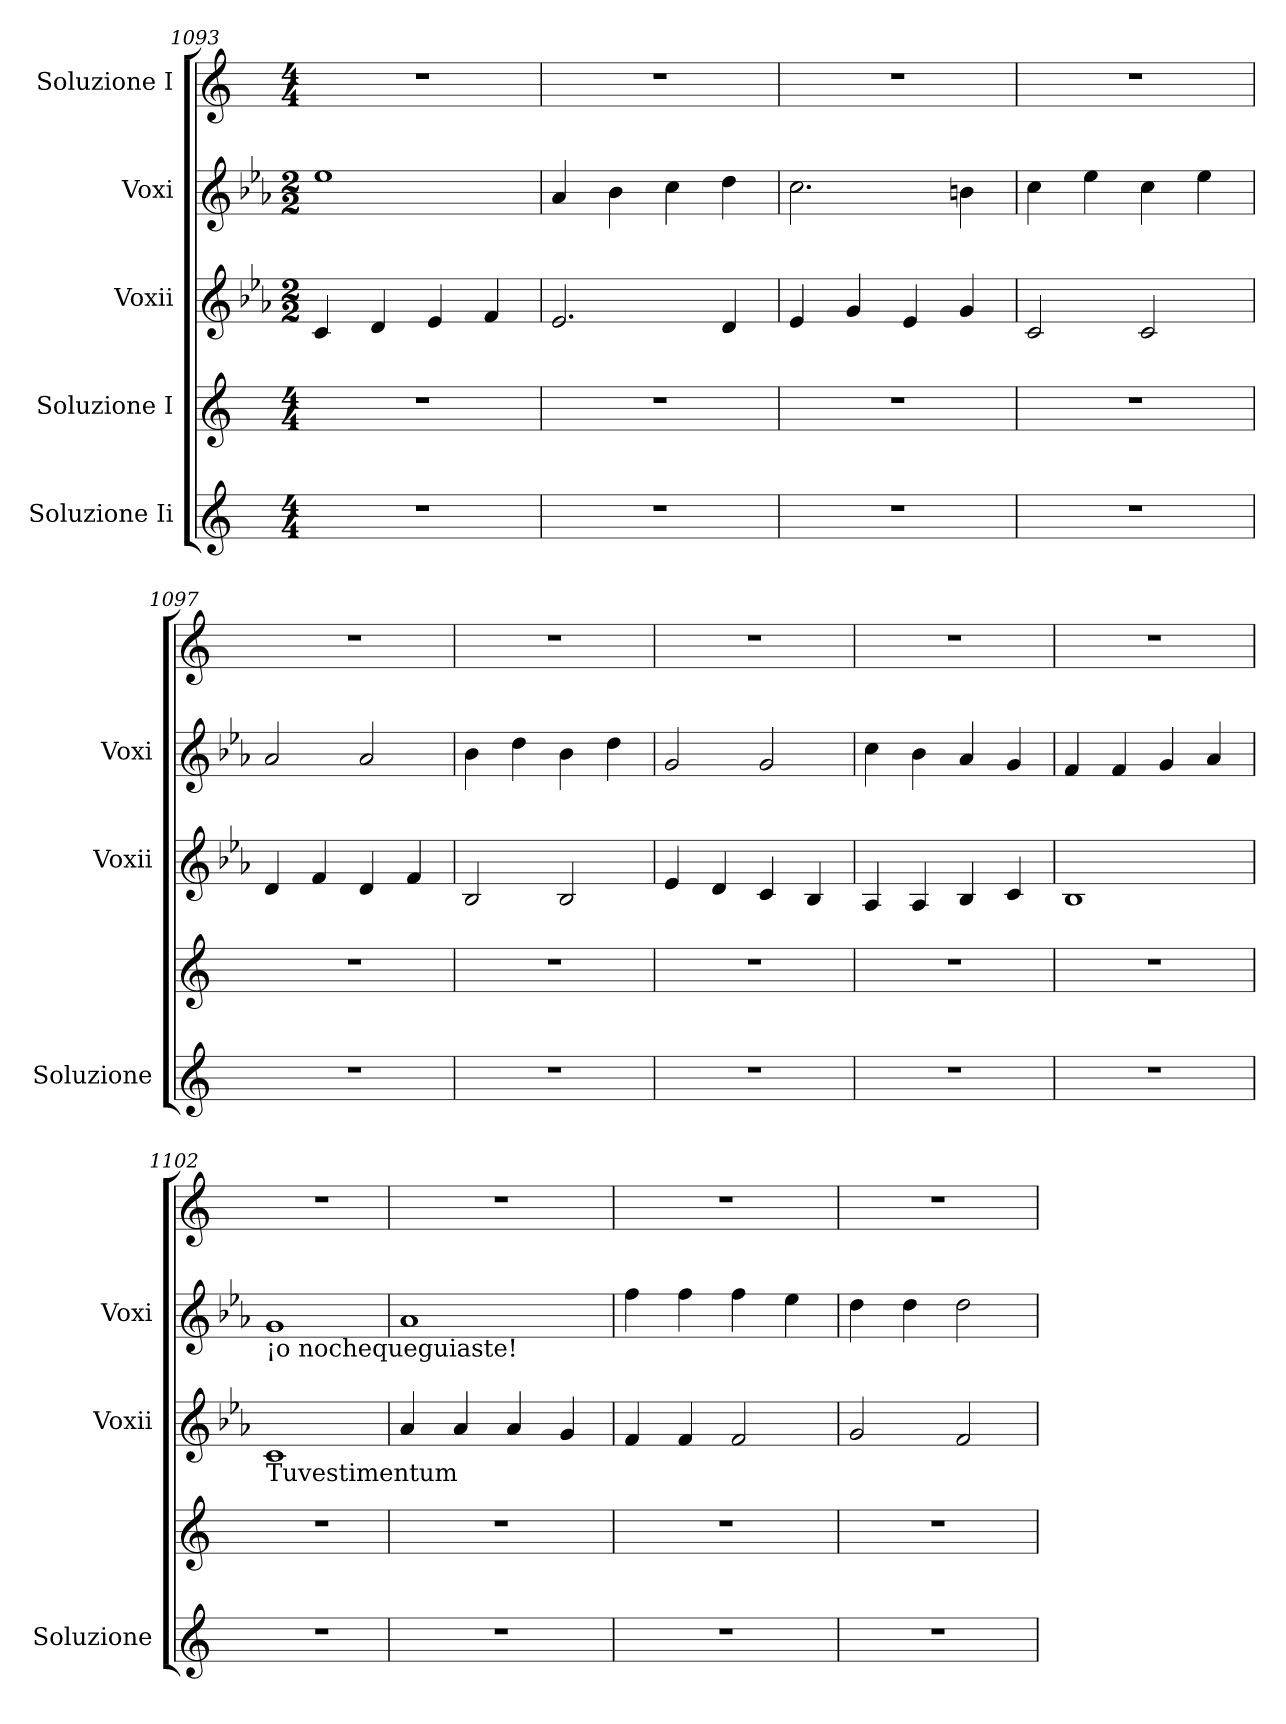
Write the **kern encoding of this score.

**kern	**kern	**kern	**kern	**kern
*part5	*part4	*part3	*part2	*part1
*staff5	*staff4	*staff3	*staff2	*staff1
*I"Soluzione Ii	*I"Soluzione I	*I"Voxii	*I"Voxi	*I"Soluzione I
*I'Soluzione	*	*I'Voxii	*I'Voxi	*
*clefG2	*clefG2	*clefG2	*clefG2	*clefG2
*k[]	*k[]	*k[b-e-a-]	*k[b-e-a-]	*k[]
*C:	*C:	*E-:	*E-:	*C:
*M4/4	*M4/4	*M2/2	*M2/2	*M4/4
=1093	=1093	=1093	=1093	=1093
1r	1r	4c/	1ee-	1r
.	.	4d/	.	.
.	.	4e-/	.	.
.	.	4f/	.	.
=1094	=1094	=1094	=1094	=1094
1r	1r	2.e-/	4a-/	1r
.	.	.	4b-\	.
.	.	.	4cc\	.
.	.	4d/	4dd\	.
=1095	=1095	=1095	=1095	=1095
1r	1r	4e-/	2.cc\	1r
.	.	4g/	.	.
.	.	4e-/	.	.
.	.	4g/	4bn\	.
=1096	=1096	=1096	=1096	=1096
1r	1r	2c/	4cc\	1r
.	.	.	4ee-\	.
.	.	2c/	4cc\	.
.	.	.	4ee-\	.
!!LO:PB:g=z
=1097	=1097	=1097	=1097	=1097
1r	1r	4d/	2a-/	1r
.	.	4f/	.	.
.	.	4d/	2a-/	.
.	.	4f/	.	.
=1098	=1098	=1098	=1098	=1098
1r	1r	2B-/	4b-i\	1r
.	.	.	4dd\	.
.	.	2B-/	4b-\	.
.	.	.	4dd\	.
=1099	=1099	=1099	=1099	=1099
1r	1r	4e-/	2g/	1r
.	.	4d/	.	.
.	.	4c/	2g/	.
.	.	4B-/	.	.
=1100	=1100	=1100	=1100	=1100
1r	1r	4A-/	4cc\	1r
.	.	4A-/	4b-\	.
.	.	4B-/	4a-/	.
.	.	4c/	4g/	.
=1101	=1101	=1101	=1101	=1101
1r	1r	1B-	4f/	1r
.	.	.	4f/	.
.	.	.	4g/	.
.	.	.	4a-/	.
!!LO:LB:g=z
=1102	=1102	=1102	=1102	=1102
!	!	!	!LO:TX:b:t=¡o nochequeguiaste!	!
!	!	!LO:TX:b:t=Tuvestimentum	!	!
1r	1r	1c	1g	1r
=1103	=1103	=1103	=1103	=1103
1r	1r	4a-/	1a-	1r
.	.	4a-/	.	.
.	.	4a-/	.	.
.	.	4g/	.	.
=1104	=1104	=1104	=1104	=1104
1r	1r	4f/	4ff\	1r
.	.	4f/	4ff\	.
.	.	2f/	4ff\	.
.	.	.	4ee-\	.
=1105	=1105	=1105	=1105	=1105
1r	1r	2g/	4dd\	1r
.	.	.	4dd\	.
.	.	2f/	2dd\	.
=	=	=	=	=
*-	*-	*-	*-	*-
